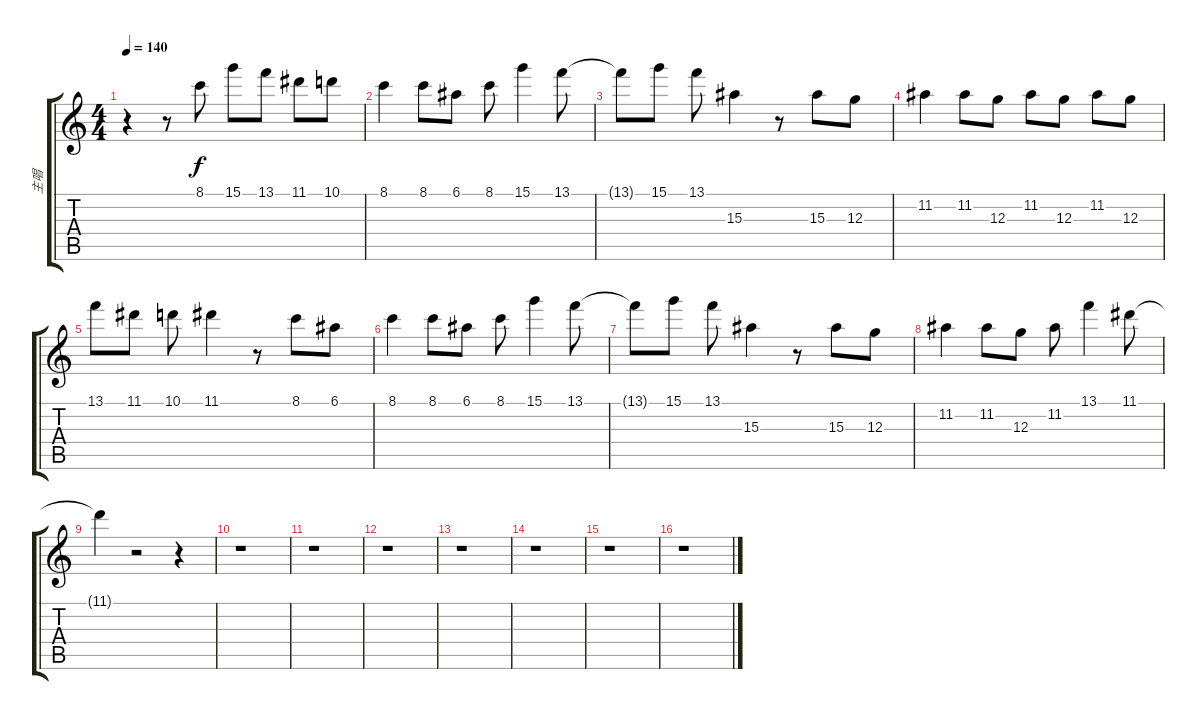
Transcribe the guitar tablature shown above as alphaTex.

\track ("主唱" "主唱") {instrument acousticguitarsteel}
\staff {score tabs}
\tuning (E4 B3 G3 D3 A2 E2) {hide}
\ts (4 4)
\tempo 140
\clef g2
\ks c
r.4{dy f} r.8 8.1.8 15.1.8 13.1.8 11.1.8 10.1.8 |
8.1.4 8.1.8 6.1.8 8.1.8 15.1.4 13.1.8 |
13.1{t}.8 15.1.8 13.1.8 15.3.4 r.8 15.3.8 12.3.8 |
11.2.4 11.2.8 12.3.8 11.2.8 12.3.8 11.2.8 12.3.8 |
13.1.8 11.1.8 10.1.8 11.1.4 r.8 8.1.8 6.1.8 |
8.1.4 8.1.8 6.1.8 8.1.8 15.1.4 13.1.8 |
13.1{t}.8 15.1.8 13.1.8 15.3.4 r.8 15.3.8 12.3.8 |
11.2.4 11.2.8 12.3.8 11.2.8 13.1.4 11.1.8 |
11.1{t}.4 r.2 r.4 |
r.1 |
r.1 |
r.1 |
r.1 |
r.1 |
r.1 |
r.1
